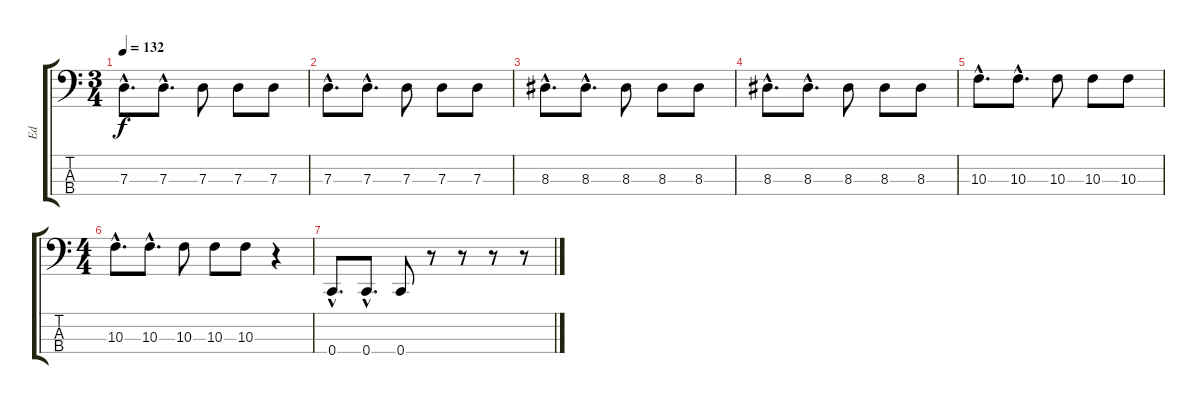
\track ("Ed" "Ed") {instrument electricbasspick}
\staff {score tabs}
\tuning (F2 C2 G1 C1) {hide}
\ts (3 4)
\tempo 132
\clef f4
\ks c
7.3{hac}.8{d dy f} 7.3{hac}.8{d} 7.3.8 7.3.8 7.3.8 |
7.3{hac}.8{d} 7.3{hac}.8{d} 7.3.8 7.3.8 7.3.8 |
8.3{hac}.8{d} 8.3{hac}.8{d} 8.3.8 8.3.8 8.3.8 |
8.3{hac}.8{d} 8.3{hac}.8{d} 8.3.8 8.3.8 8.3.8 |
10.3{hac}.8{d} 10.3{hac}.8{d} 10.3.8 10.3.8 10.3.8 |
\ts (4 4)
10.3{hac}.8{d} 10.3{hac}.8{d} 10.3.8 10.3.8 10.3.8 r.4 |
0.4{hac}.8{d} 0.4{hac}.8{d} 0.4.8 r.8 r.8 r.8 r.8
